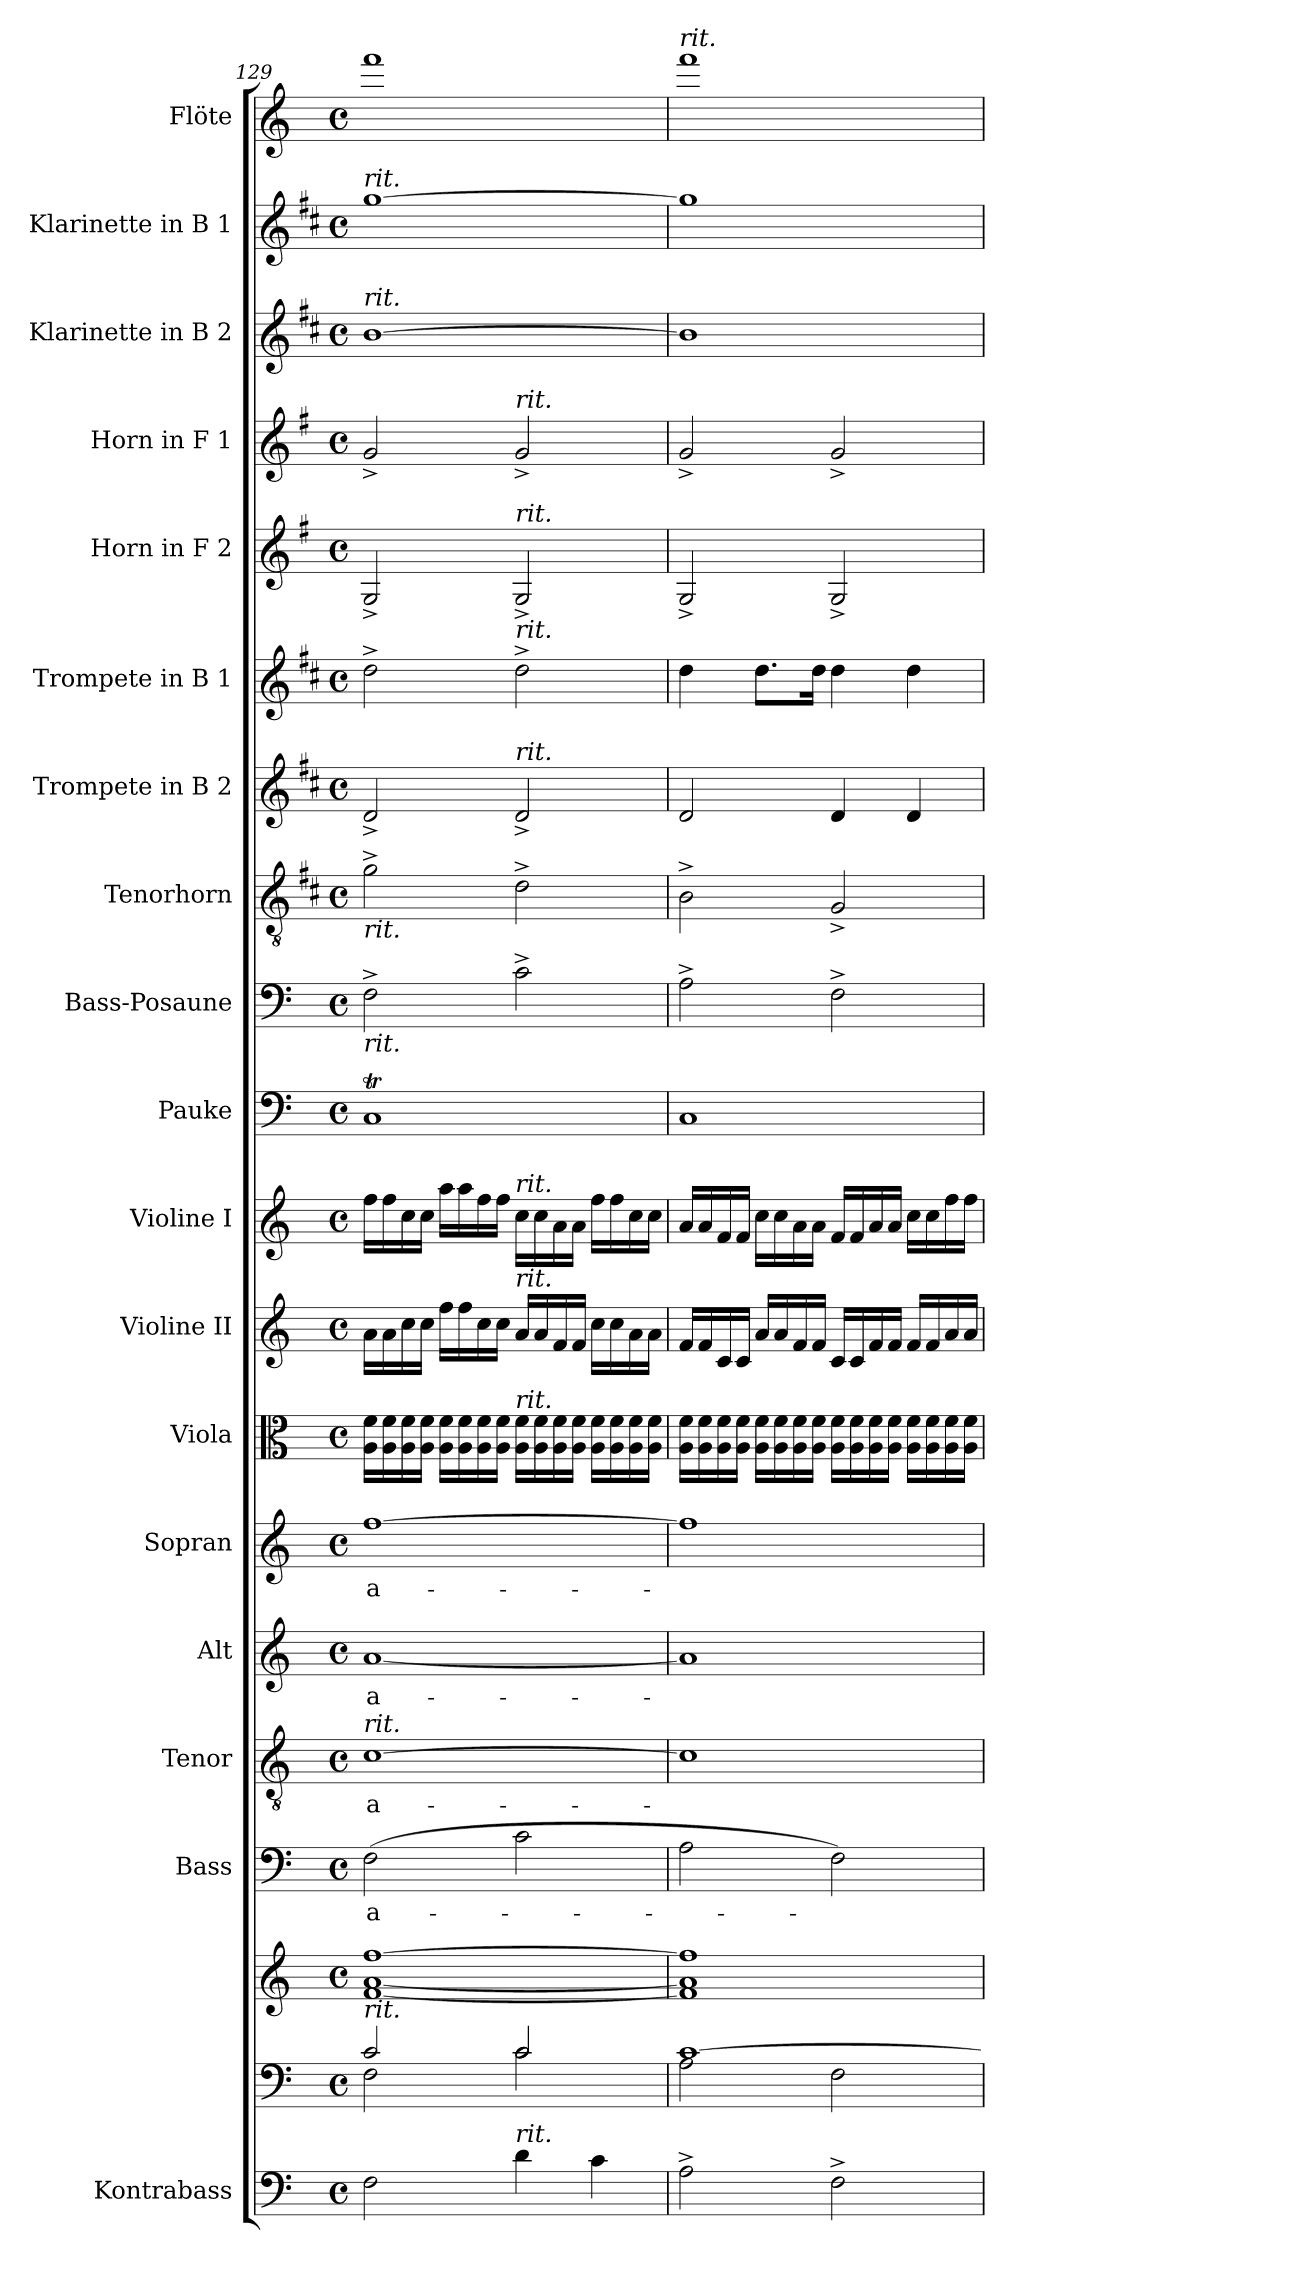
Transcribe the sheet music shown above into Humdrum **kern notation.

**kern	**kern	**kern	**kern	**text	**kern	**text	**kern	**text	**kern	**text	**kern	**kern	**kern	**kern	**kern	**kern	**kern	**kern	**kern	**kern	**kern	**kern	**kern
*part19	*part18	*part18	*part17	*part17	*part16	*part16	*part15	*part15	*part14	*part14	*part13	*part12	*part11	*part10	*part9	*part8	*part7	*part6	*part5	*part4	*part3	*part2	*part1
*staff20	*staff19	*staff18	*staff17	*staff17	*staff16	*staff16	*staff15	*staff15	*staff14	*staff14	*staff13	*staff12	*staff11	*staff10	*staff9	*staff8	*staff7	*staff6	*staff5	*staff4	*staff3	*staff2	*staff1
*I"Kontrabass	*	*	*I"Bass	*	*I"Tenor	*	*I"Alt	*	*I"Sopran	*	*I"Viola	*I"Violine II	*I"Violine I	*I"Pauke	*I"Bass-Posaune	*I"Tenorhorn	*I"Trompete in B 2	*I"Trompete in B 1	*I"Horn in F 2	*I"Horn in F 1	*I"Klarinette in B 2	*I"Klarinette in B 1	*I"Flöte
*I'Kb.	*	*	*I'B	*	*I'T	*	*I'A	*	*I'S	*	*I'Vla.	*I'Vl. II	*I'Vl. I	*I'Pk.	*I'B. Pos.	*I'T	*	*	*I'Hrn. 2	*I'Hrn. 1	*	*	*I'Fl.
*clefF4	*clefF4	*clefG2	*clefF4	*	*clefGv2	*	*clefG2	*	*clefG2	*	*clefC3	*clefG2	*clefG2	*clefF4	*clefF4	*clefGv2	*clefG2	*clefG2	*clefG2	*clefG2	*clefG2	*clefG2	*clefG2
*ITrd7c12	*	*	*	*	*	*	*	*	*	*	*	*	*	*	*	*ITrd1c2	*ITrd1c2	*ITrd1c2	*ITrd4c7	*ITrd4c7	*ITrd1c2	*ITrd1c2	*
*k[]	*k[]	*k[]	*k[]	*	*k[]	*	*k[]	*	*k[]	*	*k[]	*k[]	*k[]	*k[]	*k[]	*k[]	*k[]	*k[]	*k[]	*k[]	*k[]	*k[]	*k[]
*C:	*C:	*C:	*C:	*	*C:	*	*C:	*	*C:	*	*C:	*C:	*C:	*C:	*C:	*C:	*C:	*C:	*C:	*C:	*C:	*C:	*C:
*M4/4	*M4/4	*M4/4	*M4/4	*	*M4/4	*	*M4/4	*	*M4/4	*	*M4/4	*M4/4	*M4/4	*M4/4	*M4/4	*M4/4	*M4/4	*M4/4	*M4/4	*M4/4	*M4/4	*M4/4	*M4/4
*met(c)	*met(c)	*met(c)	*met(c)	*	*met(c)	*	*met(c)	*	*met(c)	*	*met(c)	*met(c)	*met(c)	*met(c)	*met(c)	*met(c)	*met(c)	*met(c)	*met(c)	*met(c)	*met(c)	*met(c)	*met(c)
=129	=129	=129	=129	=129	=129	=129	=129	=129	=129	=129	=129	=129	=129	=129	=129	=129	=129	=129	=129	=129	=129	=129	=129
*	*^	*^	*	*	*	*	*	*	*	*	*	*	*	*	*	*	*	*	*	*	*	*	*
!	!	!	!	!	!	!	!	!	!	!	!	!	!	!	!	!	!	!	!	!	!	!	!	!LO:TX:a:i:t=rit.	!
!	!	!	!	!	!	!	!	!	!	!	!	!	!	!	!	!	!	!	!	!	!	!	!LO:TX:a:i:t=rit.	!	!
!	!	!	!	!	!	!	!	!	!	!	!	!	!	!	!	!	!	!LO:TX:b:i:t=rit.	!	!	!	!	!	!	!
!	!	!	!	!	!	!	!	!	!	!	!	!	!	!	!	!	!LO:TX:b:i:t=rit.	!	!	!	!	!	!	!	!
!	!	!	!	!	!	!	!LO:TX:a:i:t=rit.	!	!	!	!	!	!	!	!	!	!	!	!	!	!	!	!	!	!
!	!	!	!LO:TX:b:i:t=rit.	!	!	!	!	!	!	!	!	!	!	!	!	!	!	!	!	!	!	!	!	!	!
!	!	!	!	!	!	!LO:LY:b	!	!LO:LY:b	!	!LO:LY:b	!	!LO:LY:b	!	!	!	!	!	!	!	!	!	!	!	!	!
2FF\	2c/	2F\	[>1ff	[<1f [<1a	(>2F\	a-	[1c	a-	[1a	a-	[1ff	a-	16A\ 16f\LL	16a\LL	16ff\LL	1CT	2F^>\	2f^>\	2c^</	2cc^>\	2C^</	2c^</	[1a	[1ff	1fff
.	.	.	.	.	.	.	.	.	.	.	.	.	16A\ 16f\	16a\	16ff\	.	.	.	.	.	.	.	.	.	.
.	.	.	.	.	.	.	.	.	.	.	.	.	16A\ 16f\	16cc\	16cc\	.	.	.	.	.	.	.	.	.	.
.	.	.	.	.	.	.	.	.	.	.	.	.	16A\ 16f\JJ	16cc\JJ	16cc\JJ	.	.	.	.	.	.	.	.	.	.
.	.	.	.	.	.	.	.	.	.	.	.	.	16A\ 16f\LL	16ff\LL	16aa\LL	.	.	.	.	.	.	.	.	.	.
.	.	.	.	.	.	.	.	.	.	.	.	.	16A\ 16f\	16ff\	16aa\	.	.	.	.	.	.	.	.	.	.
.	.	.	.	.	.	.	.	.	.	.	.	.	16A\ 16f\	16cc\	16ff\	.	.	.	.	.	.	.	.	.	.
.	.	.	.	.	.	.	.	.	.	.	.	.	16A\ 16f\JJ	16cc\JJ	16ff\JJ	.	.	.	.	.	.	.	.	.	.
!	!	!	!	!	!	!	!	!	!	!	!	!	!	!	!	!	!	!	!	!	!	!LO:TX:a:i:t=rit.	!	!	!
!	!	!	!	!	!	!	!	!	!	!	!	!	!	!	!	!	!	!	!	!	!LO:TX:a:i:t=rit.	!	!	!	!
!	!	!	!	!	!	!	!	!	!	!	!	!	!	!	!	!	!	!	!	!LO:TX:a:i:t=rit.	!	!	!	!	!
!	!	!	!	!	!	!	!	!	!	!	!	!	!	!	!	!	!	!	!LO:TX:a:i:t=rit.	!	!	!	!	!	!
!	!	!	!	!	!	!	!	!	!	!	!	!	!	!	!LO:TX:a:i:t=rit.	!	!	!	!	!	!	!	!	!	!
!	!	!	!	!	!	!	!	!	!	!	!	!	!	!LO:TX:a:i:t=rit.	!	!	!	!	!	!	!	!	!	!	!
!	!	!	!	!	!	!	!	!	!	!	!	!	!LO:TX:a:i:t=rit.	!	!	!	!	!	!	!	!	!	!	!	!
!LO:TX:a:i:t=rit.	!	!	!	!	!	!	!	!	!	!	!	!	!	!	!	!	!	!	!	!	!	!	!	!	!
4D\	2c/	2c\	.	.	2c\	.	.	.	.	.	.	.	16A\ 16f\LL	16a/LL	16cc\LL	.	2c^>\	2c^>\	2c^</	2cc^>\	2C^</	2c^</	.	.	.
.	.	.	.	.	.	.	.	.	.	.	.	.	16A\ 16f\	16a/	16cc\	.	.	.	.	.	.	.	.	.	.
.	.	.	.	.	.	.	.	.	.	.	.	.	16A\ 16f\	16f/	16a\	.	.	.	.	.	.	.	.	.	.
.	.	.	.	.	.	.	.	.	.	.	.	.	16A\ 16f\JJ	16f/JJ	16a\JJ	.	.	.	.	.	.	.	.	.	.
4C\	.	.	.	.	.	.	.	.	.	.	.	.	16A\ 16f\LL	16cc\LL	16ff\LL	.	.	.	.	.	.	.	.	.	.
.	.	.	.	.	.	.	.	.	.	.	.	.	16A\ 16f\	16cc\	16ff\	.	.	.	.	.	.	.	.	.	.
.	.	.	.	.	.	.	.	.	.	.	.	.	16A\ 16f\	16a\	16cc\	.	.	.	.	.	.	.	.	.	.
.	.	.	.	.	.	.	.	.	.	.	.	.	16A\ 16f\JJ	16a\JJ	16cc\JJ	.	.	.	.	.	.	.	.	.	.
=130	=130	=130	=130	=130	=130	=130	=130	=130	=130	=130	=130	=130	=130	=130	=130	=130	=130	=130	=130	=130	=130	=130	=130	=130	=130
!	!	!	!	!	!	!	!	!	!	!	!	!	!	!	!	!	!	!	!	!	!	!	!	!	!LO:TX:a:i:t=rit.
2AA^>\	[>1c	2A\	1ff]	1f] 1a]	2A\	.	1c]	.	1a]	.	1ff]	.	16A\ 16f\LL	16f/LL	16a/LL	1CTTT	2A^>\	2A^>\	2c/	4cc\	2C^</	2c^</	1a]	1ff]	1fff
.	.	.	.	.	.	.	.	.	.	.	.	.	16A\ 16f\	16f/	16a/	.	.	.	.	.	.	.	.	.	.
.	.	.	.	.	.	.	.	.	.	.	.	.	16A\ 16f\	16c/	16f/	.	.	.	.	.	.	.	.	.	.
.	.	.	.	.	.	.	.	.	.	.	.	.	16A\ 16f\JJ	16c/JJ	16f/JJ	.	.	.	.	.	.	.	.	.	.
.	.	.	.	.	.	.	.	.	.	.	.	.	16A\ 16f\LL	16a/LL	16cc\LL	.	.	.	.	8.cc\L	.	.	.	.	.
.	.	.	.	.	.	.	.	.	.	.	.	.	16A\ 16f\	16a/	16cc\	.	.	.	.	.	.	.	.	.	.
.	.	.	.	.	.	.	.	.	.	.	.	.	16A\ 16f\	16f/	16a\	.	.	.	.	.	.	.	.	.	.
.	.	.	.	.	.	.	.	.	.	.	.	.	16A\ 16f\JJ	16f/JJ	16a\JJ	.	.	.	.	16cc\Jk	.	.	.	.	.
2FF^>\	.	2F\	.	.	2F\)	.	.	.	.	.	.	.	16A\ 16f\LL	16c/LL	16f/LL	.	2F^>\	2F^</	4c/	4cc\	2C^</	2c^</	.	.	.
.	.	.	.	.	.	.	.	.	.	.	.	.	16A\ 16f\	16c/	16f/	.	.	.	.	.	.	.	.	.	.
.	.	.	.	.	.	.	.	.	.	.	.	.	16A\ 16f\	16f/	16a/	.	.	.	.	.	.	.	.	.	.
.	.	.	.	.	.	.	.	.	.	.	.	.	16A\ 16f\JJ	16f/JJ	16a/JJ	.	.	.	.	.	.	.	.	.	.
.	.	.	.	.	.	.	.	.	.	.	.	.	16A\ 16f\LL	16f/LL	16cc\LL	.	.	.	4c/	4cc\	.	.	.	.	.
.	.	.	.	.	.	.	.	.	.	.	.	.	16A\ 16f\	16f/	16cc\	.	.	.	.	.	.	.	.	.	.
.	.	.	.	.	.	.	.	.	.	.	.	.	16A\ 16f\	16a/	16ff\	.	.	.	.	.	.	.	.	.	.
.	.	.	.	.	.	.	.	.	.	.	.	.	16A\ 16f\JJ	16a/JJ	16ff\JJ	.	.	.	.	.	.	.	.	.	.
*	*v	*v	*	*	*	*	*	*	*	*	*	*	*	*	*	*	*	*	*	*	*	*	*	*	*
*	*	*v	*v	*	*	*	*	*	*	*	*	*	*	*	*	*	*	*	*	*	*	*	*	*
=	=	=	=	=	=	=	=	=	=	=	=	=	=	=	=	=	=	=	=	=	=	=	=
*-	*-	*-	*-	*-	*-	*-	*-	*-	*-	*-	*-	*-	*-	*-	*-	*-	*-	*-	*-	*-	*-	*-	*-
